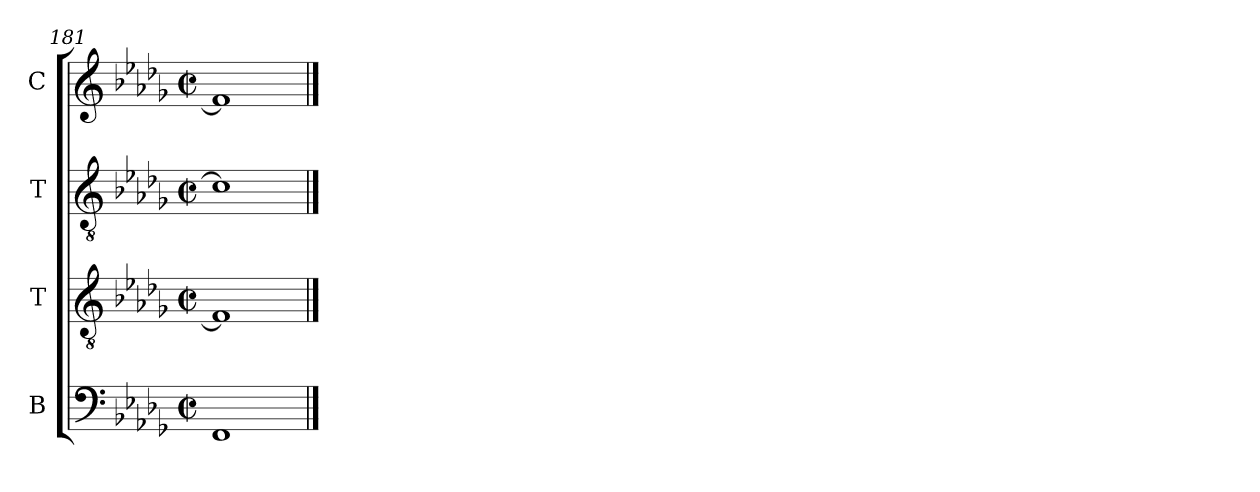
**kern	**kern	**kern	**kern
*part4	*part3	*part2	*part1
*staff4	*staff3	*staff2	*staff1
*I"B	*I"T	*I"T	*I"C
*I'B.	*I'T.	*I'T.	*
*clefF4	*clefGv2	*clefGv2	*clefG2
*	*ITrd7c12	*ITrd7c12	*
*k[b-e-a-d-g-]	*k[b-e-a-d-g-]	*k[b-e-a-d-g-]	*k[b-e-a-d-g-]
*b-:	*b-:	*b-:	*b-:
*M2/2	*M2/2	*M2/2	*M2/2
*met(c|)	*met(c|)	*met(c|)	*met(c|)
=181	=181	=181	=181
1FFi	1FFi]	1Ci]	1fi]
==	==	==	==
*-	*-	*-	*-
